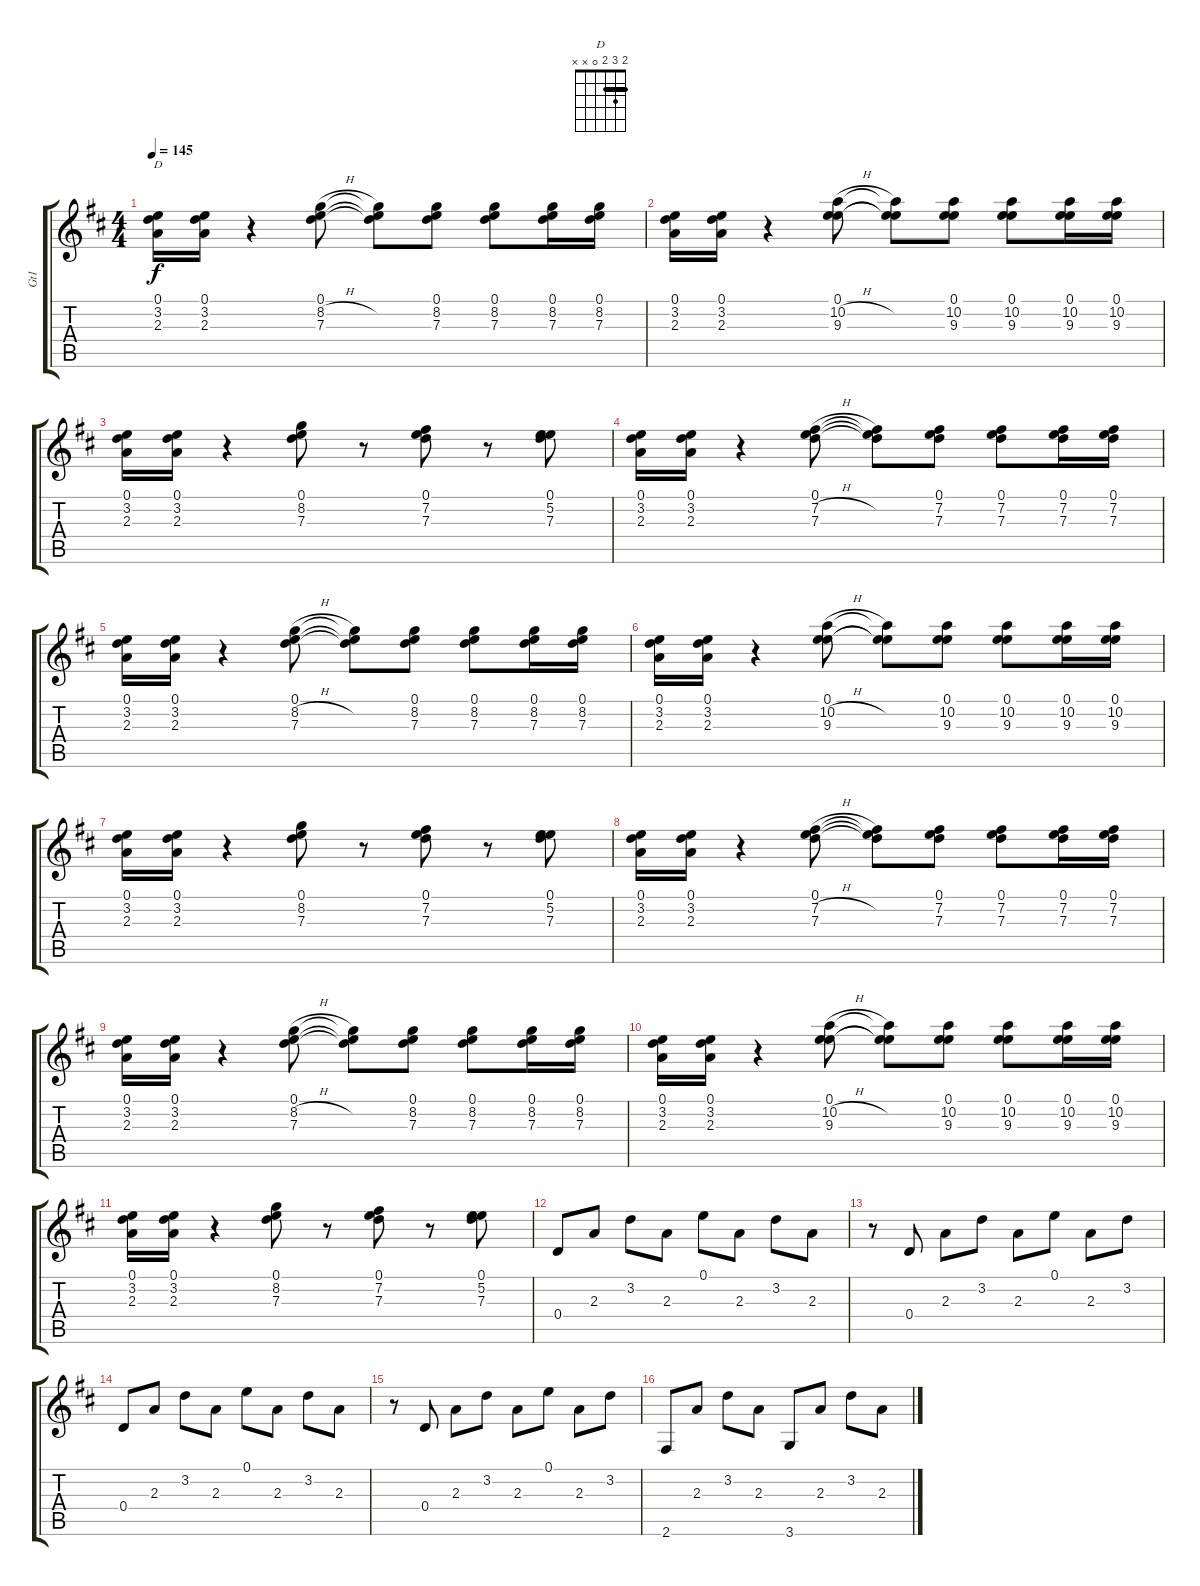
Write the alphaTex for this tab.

\track ("       Gt1          " "       Gt1") {instrument overdrivenguitar}
\staff {score tabs}
\tuning (E4 B3 G3 D3 A2 E2) {hide}
\chord ("D" 2 3 2 0 x x) {barre 2}
\ts (4 4)
\tempo 145
\clef g2
\ks d
(0.1 3.2 2.3).16{ch "D" dy f beam Down} (0.1 3.2 2.3).16{beam Down} r.4 (0.1 8.2{h} 7.3).8 (0.1{t} 8.2{t} 7.3{t}).8 (0.1 8.2 7.3).8 (0.1 8.2 7.3).8 (0.1 8.2 7.3).16 (0.1 8.2 7.3).16 |
(0.1 3.2 2.3).16{beam Down} (0.1 3.2 2.3).16{beam Down} r.4 (0.1 10.2{h} 9.3).8 (0.1{t} 10.2{t} 9.3{t}).8 (0.1 10.2 9.3).8 (0.1 10.2 9.3).8 (0.1 10.2 9.3).16 (0.1 10.2 9.3).16 |
(0.1 3.2 2.3).16{beam Down} (0.1 3.2 2.3).16{beam Down} r.4 (0.1 8.2 7.3).8 r.8 (0.1 7.2 7.3).8 r.8 (0.1 5.2 7.3).8 |
(0.1 3.2 2.3).16{beam Down} (0.1 3.2 2.3).16{beam Down} r.4 (0.1 7.2{h} 7.3).8 (0.1{t} 7.2{t} 7.3{t}).8 (0.1 7.2 7.3).8 (0.1 7.2 7.3).8 (0.1 7.2 7.3).16 (0.1 7.2 7.3).16 |
(0.1 3.2 2.3).16{beam Down} (0.1 3.2 2.3).16{beam Down} r.4 (0.1 8.2{h} 7.3).8 (0.1{t} 8.2{t} 7.3{t}).8 (0.1 8.2 7.3).8 (0.1 8.2 7.3).8 (0.1 8.2 7.3).16 (0.1 8.2 7.3).16 |
(0.1 3.2 2.3).16{beam Down} (0.1 3.2 2.3).16{beam Down} r.4 (0.1 10.2{h} 9.3).8 (0.1{t} 10.2{t} 9.3{t}).8 (0.1 10.2 9.3).8 (0.1 10.2 9.3).8 (0.1 10.2 9.3).16 (0.1 10.2 9.3).16 |
(0.1 3.2 2.3).16{beam Down} (0.1 3.2 2.3).16{beam Down} r.4 (0.1 8.2 7.3).8 r.8 (0.1 7.2 7.3).8 r.8 (0.1 5.2 7.3).8 |
(0.1 3.2 2.3).16{beam Down} (0.1 3.2 2.3).16{beam Down} r.4 (0.1 7.2{h} 7.3).8 (0.1{t} 7.2{t} 7.3{t}).8 (0.1 7.2 7.3).8 (0.1 7.2 7.3).8 (0.1 7.2 7.3).16 (0.1 7.2 7.3).16 |
(0.1 3.2 2.3).16{beam Down} (0.1 3.2 2.3).16{beam Down} r.4 (0.1 8.2{h} 7.3).8 (0.1{t} 8.2{t} 7.3{t}).8 (0.1 8.2 7.3).8 (0.1 8.2 7.3).8 (0.1 8.2 7.3).16 (0.1 8.2 7.3).16 |
(0.1 3.2 2.3).16{beam Down} (0.1 3.2 2.3).16{beam Down} r.4 (0.1 10.2{h} 9.3).8 (0.1{t} 10.2{t} 9.3{t}).8 (0.1 10.2 9.3).8 (0.1 10.2 9.3).8 (0.1 10.2 9.3).16 (0.1 10.2 9.3).16 |
(0.1 3.2 2.3).16{beam Down} (0.1 3.2 2.3).16{beam Down} r.4 (0.1 8.2 7.3).8 r.8 (0.1 7.2 7.3).8 r.8 (0.1 5.2 7.3).8 |
0.4.8 2.3.8 3.2.8 2.3.8 0.1.8 2.3.8 3.2.8 2.3.8 |
r.8 0.4.8 2.3.8 3.2.8 2.3.8 0.1.8 2.3.8 3.2.8 |
0.4.8 2.3.8 3.2.8 2.3.8 0.1.8 2.3.8 3.2.8 2.3.8 |
r.8 0.4.8 2.3.8 3.2.8 2.3.8 0.1.8 2.3.8 3.2.8 |
2.6.8 2.3.8 3.2.8 2.3.8 3.6.8 2.3.8 3.2.8 2.3.8
